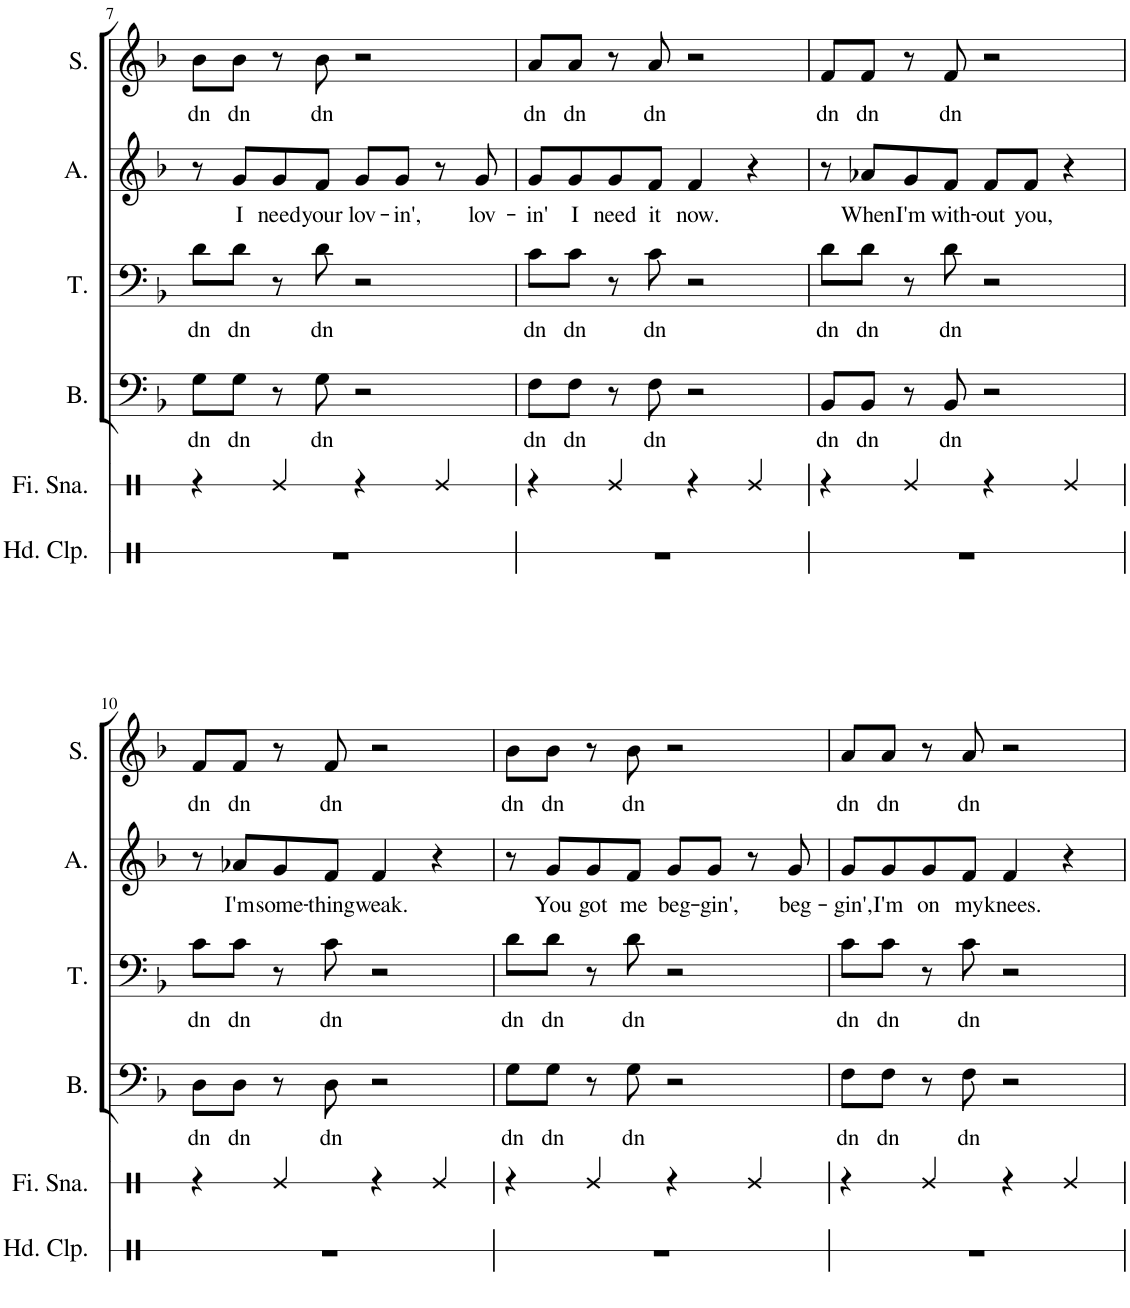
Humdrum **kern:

**kern	**kern	**kern	**text	**kern	**text	**kern	**text	**kern	**text
*part6	*part5	*part4	*part4	*part3	*part3	*part2	*part2	*part1	*part1
*staff6	*staff5	*staff4	*staff4	*staff3	*staff3	*staff2	*staff2	*staff1	*staff1
*I"Hand Clap	*I"Finger Snap	*I"Bass	*	*I"Tenor	*	*I"Alto	*	*I"Soprano	*
*I'Hd. Clp.	*I'Fi. Sna.	*I'B.	*	*I'T.	*	*I'A.	*	*I'S.	*
!!LO:PB:g=z
*clefX	*clefX	*clefF4	*	*clefF4	*	*clefG2	*	*clefG2	*
*k[]	*k[]	*k[b-]	*	*k[b-]	*	*k[b-]	*	*k[b-]	*
*M4/4	*M4/4	*M4/4	*	*M4/4	*	*M4/4	*	*M4/4	*
=7	=7	=7	=7	=7	=7	=7	=7	=7	=7
!	!	!	!LO:LY:b	!	!LO:LY:b	!	!	!	!LO:LY:b
1r	4r	8G\L	dn	8d\L	dn	8r	.	8b-\L	dn
!	!	!	!LO:LY:b	!	!LO:LY:b	!	!LO:LY:b	!	!LO:LY:b
.	.	8G\J	dn	8d\J	dn	8g/L	I	8b-\J	dn
!	!	!	!	!	!	!	!LO:LY:b	!	!
.	4Re/	8r	.	8r	.	8g/	need	8r	.
!	!	!	!LO:LY:b	!	!LO:LY:b	!	!LO:LY:b	!	!LO:LY:b
.	.	8G\	dn	8d\	dn	8f/J	your	8b-\	dn
!	!	!	!	!	!	!	!LO:LY:b	!	!
.	4r	2r	.	2r	.	8g/L	lov-	2r	.
!	!	!	!	!	!	!	!LO:LY:b	!	!
.	.	.	.	.	.	8g/J	-in',	.	.
.	4Re/	.	.	.	.	8r	.	.	.
!	!	!	!	!	!	!	!LO:LY:b	!	!
.	.	.	.	.	.	8g/	lov-	.	.
=8	=8	=8	=8	=8	=8	=8	=8	=8	=8
!	!	!	!LO:LY:b	!	!LO:LY:b	!	!LO:LY:b	!	!LO:LY:b
1r	4r	8F\L	dn	8c\L	dn	8g/L	-in'	8a/L	dn
!	!	!	!LO:LY:b	!	!LO:LY:b	!	!LO:LY:b	!	!LO:LY:b
.	.	8F\J	dn	8c\J	dn	8g/	I	8a/J	dn
!	!	!	!	!	!	!	!LO:LY:b	!	!
.	4Re/	8r	.	8r	.	8g/	need	8r	.
!	!	!	!LO:LY:b	!	!LO:LY:b	!	!LO:LY:b	!	!LO:LY:b
.	.	8F\	dn	8c\	dn	8f/J	it	8a/	dn
!	!	!	!	!	!	!	!LO:LY:b	!	!
.	4r	2r	.	2r	.	4f/	now.	2r	.
.	4Re/	.	.	.	.	4r	.	.	.
=9	=9	=9	=9	=9	=9	=9	=9	=9	=9
!	!	!	!LO:LY:b	!	!LO:LY:b	!	!	!	!LO:LY:b
1r	4r	8BB-/L	dn	8d\L	dn	8r	.	8f/L	dn
!	!	!	!LO:LY:b	!	!LO:LY:b	!	!LO:LY:b	!	!LO:LY:b
.	.	8BB-/J	dn	8d\J	dn	8a-X/L	When	8f/J	dn
!	!	!	!	!	!	!	!LO:LY:b	!	!
.	4Re/	8r	.	8r	.	8g/	I'm	8r	.
!	!	!	!LO:LY:b	!	!LO:LY:b	!	!LO:LY:b	!	!LO:LY:b
.	.	8BB-/	dn	8d\	dn	8f/J	with-	8f/	dn
!	!	!	!	!	!	!	!LO:LY:b	!	!
.	4r	2r	.	2r	.	8f/L	-out	2r	.
!	!	!	!	!	!	!	!LO:LY:b	!	!
.	.	.	.	.	.	8f/J	you,	.	.
.	4Re/	.	.	.	.	4r	.	.	.
!!LO:LB:g=z
=10	=10	=10	=10	=10	=10	=10	=10	=10	=10
!	!	!	!LO:LY:b	!	!LO:LY:b	!	!	!	!LO:LY:b
1r	4r	8D\L	dn	8c\L	dn	8r	.	8f/L	dn
!	!	!	!LO:LY:b	!	!LO:LY:b	!	!LO:LY:b	!	!LO:LY:b
.	.	8D\J	dn	8c\J	dn	8a-X/L	I'm	8f/J	dn
!	!	!	!	!	!	!	!LO:LY:b	!	!
.	4Re/	8r	.	8r	.	8g/	some-	8r	.
!	!	!	!LO:LY:b	!	!LO:LY:b	!	!LO:LY:b	!	!LO:LY:b
.	.	8D\	dn	8c\	dn	8f/J	-thing	8f/	dn
!	!	!	!	!	!	!	!LO:LY:b	!	!
.	4r	2r	.	2r	.	4f/	weak.	2r	.
.	4Re/	.	.	.	.	4r	.	.	.
=11	=11	=11	=11	=11	=11	=11	=11	=11	=11
!	!	!	!LO:LY:b	!	!LO:LY:b	!	!	!	!LO:LY:b
1r	4r	8G\L	dn	8d\L	dn	8r	.	8b-\L	dn
!	!	!	!LO:LY:b	!	!LO:LY:b	!	!LO:LY:b	!	!LO:LY:b
.	.	8G\J	dn	8d\J	dn	8g/L	You	8b-\J	dn
!	!	!	!	!	!	!	!LO:LY:b	!	!
.	4Re/	8r	.	8r	.	8g/	got	8r	.
!	!	!	!LO:LY:b	!	!LO:LY:b	!	!LO:LY:b	!	!LO:LY:b
.	.	8G\	dn	8d\	dn	8f/J	me	8b-\	dn
!	!	!	!	!	!	!	!LO:LY:b	!	!
.	4r	2r	.	2r	.	8g/L	beg-	2r	.
!	!	!	!	!	!	!	!LO:LY:b	!	!
.	.	.	.	.	.	8g/J	-gin',	.	.
.	4Re/	.	.	.	.	8r	.	.	.
!	!	!	!	!	!	!	!LO:LY:b	!	!
.	.	.	.	.	.	8g/	beg-	.	.
=12	=12	=12	=12	=12	=12	=12	=12	=12	=12
!	!	!	!LO:LY:b	!	!LO:LY:b	!	!LO:LY:b	!	!LO:LY:b
1r	4r	8F\L	dn	8c\L	dn	8g/L	-gin',	8a/L	dn
!	!	!	!LO:LY:b	!	!LO:LY:b	!	!LO:LY:b	!	!LO:LY:b
.	.	8F\J	dn	8c\J	dn	8g/	I'm	8a/J	dn
!	!	!	!	!	!	!	!LO:LY:b	!	!
.	4Re/	8r	.	8r	.	8g/	on	8r	.
!	!	!	!LO:LY:b	!	!LO:LY:b	!	!LO:LY:b	!	!LO:LY:b
.	.	8F\	dn	8c\	dn	8f/J	my	8a/	dn
!	!	!	!	!	!	!	!LO:LY:b	!	!
.	4r	2r	.	2r	.	4f/	knees.	2r	.
.	4Re/	.	.	.	.	4r	.	.	.
=	=	=	=	=	=	=	=	=	=
*-	*-	*-	*-	*-	*-	*-	*-	*-	*-
